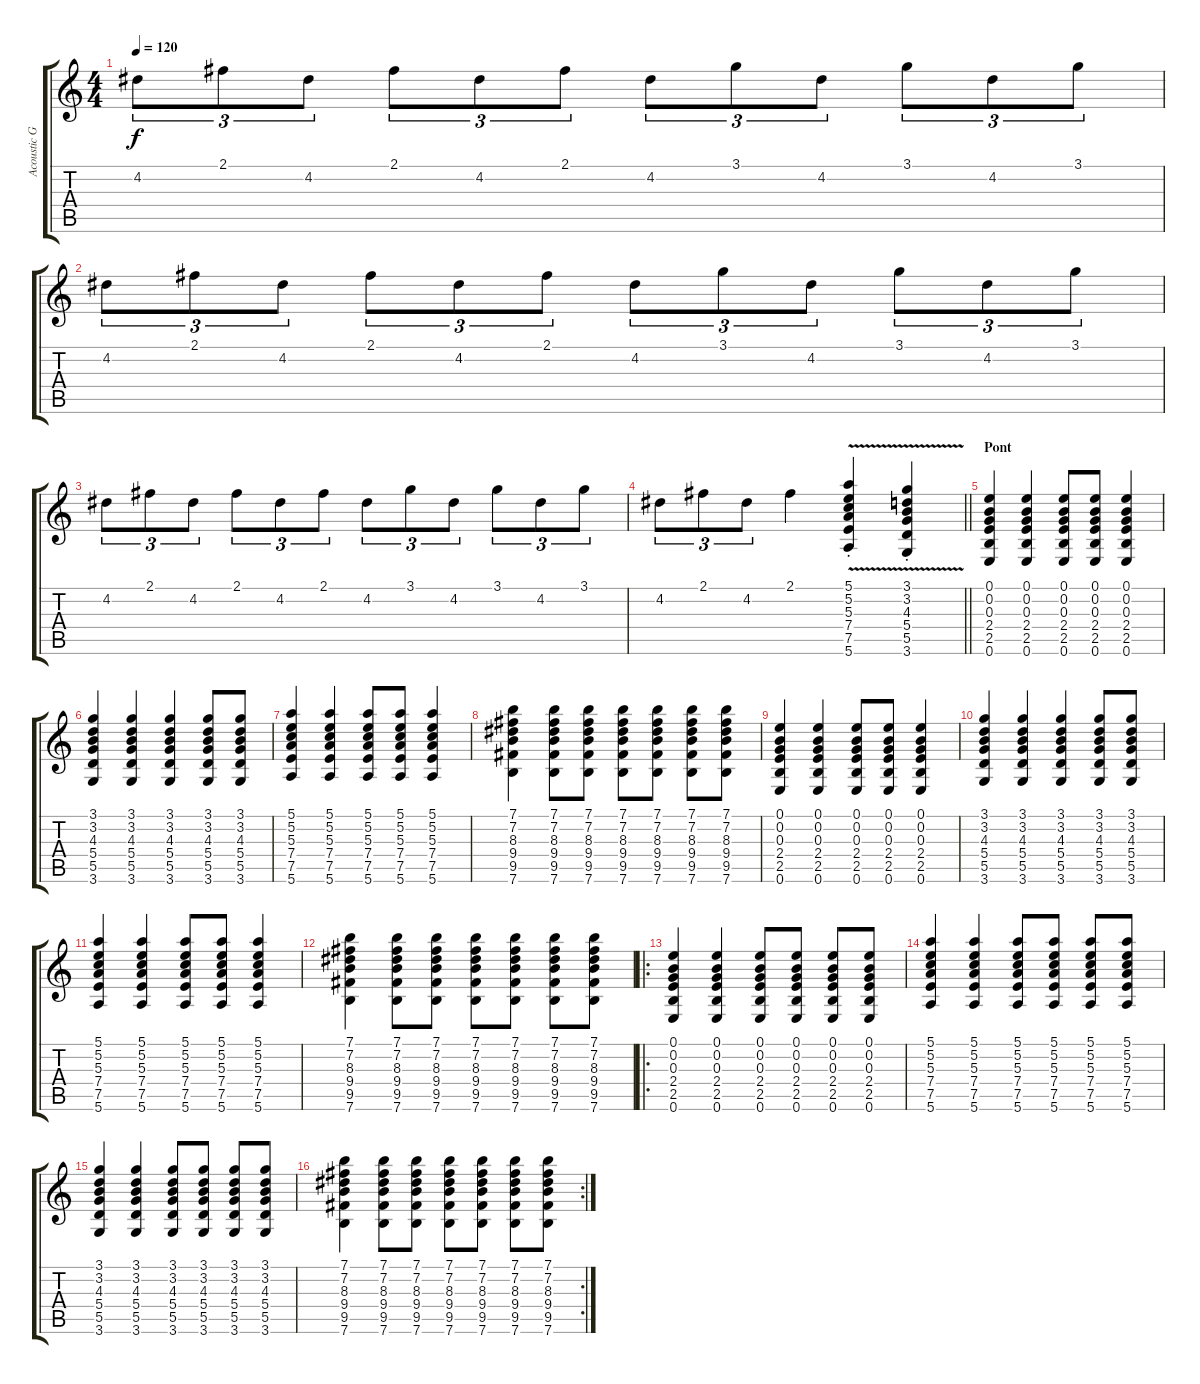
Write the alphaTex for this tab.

\track ("Acoustic Guitar 2" "Acoustic G") {instrument acousticguitarsteel}
\staff {score tabs}
\tuning (E4 B3 G3 D3 A2 E2) {hide}
\ts (4 4)
\tempo 120
\clef g2
\ks c
4.2.8{tu (3 2) dy f} 2.1.8{tu (3 2)} 4.2.8{tu (3 2)} 2.1.8{tu (3 2)} 4.2.8{tu (3 2)} 2.1.8{tu (3 2)} 4.2.8{tu (3 2)} 3.1.8{tu (3 2)} 4.2.8{tu (3 2)} 3.1.8{tu (3 2)} 4.2.8{tu (3 2)} 3.1.8{tu (3 2)} |
4.2.8{tu (3 2)} 2.1.8{tu (3 2)} 4.2.8{tu (3 2)} 2.1.8{tu (3 2)} 4.2.8{tu (3 2)} 2.1.8{tu (3 2)} 4.2.8{tu (3 2)} 3.1.8{tu (3 2)} 4.2.8{tu (3 2)} 3.1.8{tu (3 2)} 4.2.8{tu (3 2)} 3.1.8{tu (3 2)} |
4.2.8{tu (3 2)} 2.1.8{tu (3 2)} 4.2.8{tu (3 2)} 2.1.8{tu (3 2)} 4.2.8{tu (3 2)} 2.1.8{tu (3 2)} 4.2.8{tu (3 2)} 3.1.8{tu (3 2)} 4.2.8{tu (3 2)} 3.1.8{tu (3 2)} 4.2.8{tu (3 2)} 3.1.8{tu (3 2)} |
\barLineRight lightlight
4.2.8{tu (3 2)} 2.1.8{tu (3 2)} 4.2.8{tu (3 2)} 2.1.4 (5.1 5.2 5.3{v st} 7.4 7.5 5.6).4 (3.1 3.2 4.3{v st} 5.4 5.5 3.6).4 |
\section ("" "Pont")
(0.1 0.2 0.3 2.4 2.5 0.6).4 (0.1 0.2 0.3 2.4 2.5 0.6).4 (0.1 0.2 0.3 2.4 2.5 0.6).8 (0.1 0.2 0.3 2.4 2.5 0.6).8 (0.1 0.2 0.3 2.4 2.5 0.6).4 |
(3.1 3.2 4.3 5.4 5.5 3.6).4 (3.1 3.2 4.3 5.4 5.5 3.6).4 (3.1 3.2 4.3 5.4 5.5 3.6).4 (3.1 3.2 4.3 5.4 5.5 3.6).8 (3.1 3.2 4.3 5.4 5.5 3.6).8 |
(5.1 5.2 5.3 7.4 7.5 5.6).4 (5.1 5.2 5.3 7.4 7.5 5.6).4 (5.1 5.2 5.3 7.4 7.5 5.6).8 (5.1 5.2 5.3 7.4 7.5 5.6).8 (5.1 5.2 5.3 7.4 7.5 5.6).4 |
(7.1 7.2 8.3 9.4 9.5 7.6).4 (7.1 7.2 8.3 9.4 9.5 7.6).8 (7.1 7.2 8.3 9.4 9.5 7.6).8 (7.1 7.2 8.3 9.4 9.5 7.6).8 (7.1 7.2 8.3 9.4 9.5 7.6).8 (7.1 7.2 8.3 9.4 9.5 7.6).8 (7.1 7.2 8.3 9.4 9.5 7.6).8 |
(0.1 0.2 0.3 2.4 2.5 0.6).4 (0.1 0.2 0.3 2.4 2.5 0.6).4 (0.1 0.2 0.3 2.4 2.5 0.6).8 (0.1 0.2 0.3 2.4 2.5 0.6).8 (0.1 0.2 0.3 2.4 2.5 0.6).4 |
(3.1 3.2 4.3 5.4 5.5 3.6).4 (3.1 3.2 4.3 5.4 5.5 3.6).4 (3.1 3.2 4.3 5.4 5.5 3.6).4 (3.1 3.2 4.3 5.4 5.5 3.6).8 (3.1 3.2 4.3 5.4 5.5 3.6).8 |
(5.1 5.2 5.3 7.4 7.5 5.6).4 (5.1 5.2 5.3 7.4 7.5 5.6).4 (5.1 5.2 5.3 7.4 7.5 5.6).8 (5.1 5.2 5.3 7.4 7.5 5.6).8 (5.1 5.2 5.3 7.4 7.5 5.6).4 |
(7.1 7.2 8.3 9.4 9.5 7.6).4 (7.1 7.2 8.3 9.4 9.5 7.6).8 (7.1 7.2 8.3 9.4 9.5 7.6).8 (7.1 7.2 8.3 9.4 9.5 7.6).8 (7.1 7.2 8.3 9.4 9.5 7.6).8 (7.1 7.2 8.3 9.4 9.5 7.6).8 (7.1 7.2 8.3 9.4 9.5 7.6).8 |
\ro
(0.1 0.2 0.3 2.4 2.5 0.6).4 (0.1 0.2 0.3 2.4 2.5 0.6).4 (0.1 0.2 0.3 2.4 2.5 0.6).8 (0.1 0.2 0.3 2.4 2.5 0.6).8 (0.1 0.2 0.3 2.4 2.5 0.6).8 (0.1 0.2 0.3 2.4 2.5 0.6).8 |
(5.1 5.2 5.3 7.4 7.5 5.6).4 (5.1 5.2 5.3 7.4 7.5 5.6).4 (5.1 5.2 5.3 7.4 7.5 5.6).8 (5.1 5.2 5.3 7.4 7.5 5.6).8 (5.1 5.2 5.3 7.4 7.5 5.6).8 (5.1 5.2 5.3 7.4 7.5 5.6).8 |
(3.1 3.2 4.3 5.4 5.5 3.6).4 (3.1 3.2 4.3 5.4 5.5 3.6).4 (3.1 3.2 4.3 5.4 5.5 3.6).8 (3.1 3.2 4.3 5.4 5.5 3.6).8 (3.1 3.2 4.3 5.4 5.5 3.6).8 (3.1 3.2 4.3 5.4 5.5 3.6).8 |
\rc 2
(7.1 7.2 8.3 9.4 9.5 7.6).4 (7.1 7.2 8.3 9.4 9.5 7.6).8 (7.1 7.2 8.3 9.4 9.5 7.6).8 (7.1 7.2 8.3 9.4 9.5 7.6).8 (7.1 7.2 8.3 9.4 9.5 7.6).8 (7.1 7.2 8.3 9.4 9.5 7.6).8 (7.1 7.2 8.3 9.4 9.5 7.6).8
